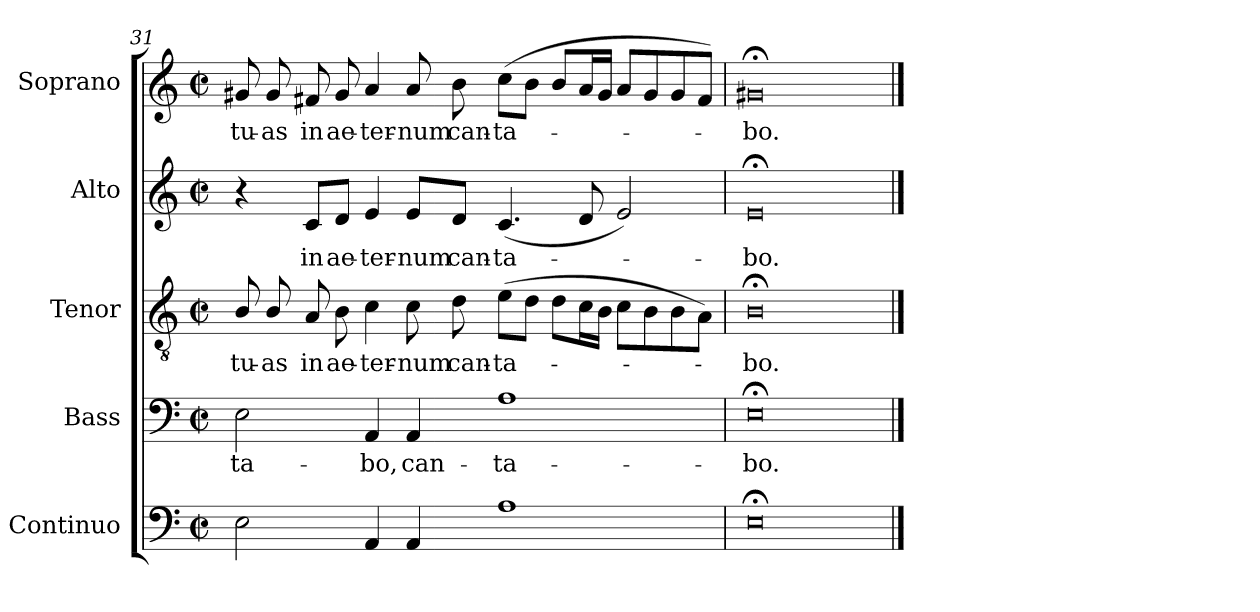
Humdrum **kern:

**kern	**kern	**text	**kern	**text	**kern	**text	**kern	**text
*part5	*part4	*part4	*part3	*part3	*part2	*part2	*part1	*part1
*staff5	*staff4	*staff4	*staff3	*staff3	*staff2	*staff2	*staff1	*staff1
*I"Continuo	*I"Bass	*	*I"Tenor	*	*I"Alto	*	*I"Soprano	*
*	*I'B	*	*I'T	*	*I'A	*	*I'S	*
*clefF4	*clefF4	*	*clefGv2	*	*clefG2	*	*clefG2	*
*k[]	*k[]	*	*k[]	*	*k[]	*	*k[]	*
*C:	*C:	*	*C:	*	*C:	*	*C:	*
*M4/2	*M4/2	*	*M4/2	*	*M4/2	*	*M4/2	*
*met(c|)	*met(c|)	*	*met(c|)	*	*met(c|)	*	*met(c|)	*
=31	=31	=31	=31	=31	=31	=31	=31	=31
!	!	!LO:LY:b	!	!LO:LY:b	!	!	!	!LO:LY:b
2E	2E	-ta-	8B/	tu-	4r	.	8g#X	tu-
!	!	!	!	!LO:LY:b	!	!	!	!LO:LY:b
.	.	.	8B/	-as	.	.	8g#	-as
!	!	!	!	!LO:LY:b	!	!LO:LY:b	!	!LO:LY:b
.	.	.	8A	in	8c/L	in	8f#X	in
!	!	!	!	!LO:LY:b	!	!LO:LY:b	!	!LO:LY:b
.	.	.	8B	ae-	8d/J	ae-	8g#	ae-
!	!	!LO:LY:b	!	!LO:LY:b	!	!LO:LY:b	!	!LO:LY:b
4AA	4AA	-bo,	4c	-ter-	4e	-ter-	4a	-ter-
!	!	!LO:LY:b	!	!LO:LY:b	!	!LO:LY:b	!	!LO:LY:b
4AA	4AA	can-	8c	-num	8e/L	-num	8a	-num
!	!	!	!	!LO:LY:b	!	!LO:LY:b	!	!LO:LY:b
.	.	.	8d	can-	8d/J	can-	8b	can-
!	!	!LO:LY:b	!	!LO:LY:b	!	!LO:LY:b	!	!LO:LY:b
1A	1A	-ta-	(>8eL	-ta-	(<4.c	-ta-	(<8ccL	-ta-
.	.	.	8dJ	.	.	.	8bJ	.
.	.	.	8dL	.	.	.	8bL	.
.	.	.	16cL	.	8d	.	16aL	.
.	.	.	16BJJ	.	.	.	16g#JJ	.
.	.	.	8cL	.	2e)	.	8aL	.
.	.	.	8B	.	.	.	8g#	.
.	.	.	8B	.	.	.	8g#	.
.	.	.	8AJ)	.	.	.	8f#J)	.
=32	=32	=32	=32	=32	=32	=32	=32	=32
!	!	!LO:LY:b	!	!LO:LY:b	!	!LO:LY:b	!	!LO:LY:b
0E;<	0E;<	-bo.	0B;<	bo.	0e;<	bo.	0g#X;<	bo.
==	==	==	==	==	==	==	==	==
*-	*-	*-	*-	*-	*-	*-	*-	*-
